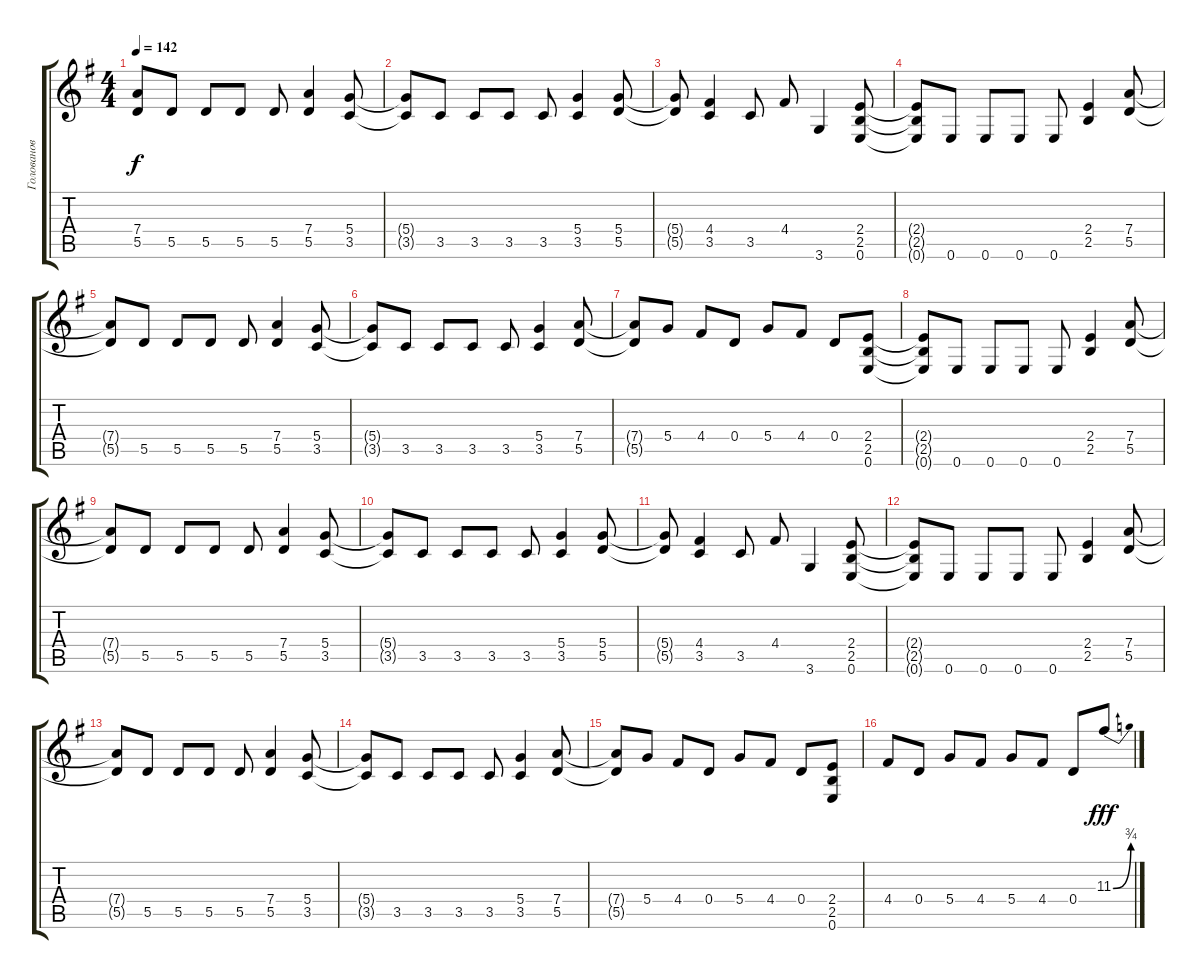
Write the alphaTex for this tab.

\track ("Голованов" "Голованов") {instrument distortionguitar}
\staff {score tabs}
\tuning (E4 B3 G3 D3 A2 E2) {hide}
\ts (4 4)
\tempo 142
\clef g2
\ks eminor
(7.4{t} 5.5{t}).8{dy f} 5.5.8 5.5.8 5.5.8 5.5.8 (7.4 5.5).4 (5.4 3.5).8 |
(5.4{t} 3.5{t}).8 3.5.8 3.5.8 3.5.8 3.5.8 (5.4 3.5).4 (5.4 5.5).8 |
(5.4{t} 5.5{t}).8 (4.4 3.5).4 3.5.8 4.4.8 3.6.4 (2.4 2.5 0.6).8 |
(2.4{t} 2.5{t} 0.6{t}).8 0.6.8 0.6.8 0.6.8 0.6.8 (2.4 2.5).4 (7.4 5.5).8 |
(7.4{t} 5.5{t}).8 5.5.8 5.5.8 5.5.8 5.5.8 (7.4 5.5).4 (5.4 3.5).8 |
(5.4{t} 3.5{t}).8 3.5.8 3.5.8 3.5.8 3.5.8 (5.4 3.5).4 (7.4 5.5).8 |
(7.4{t} 5.5{t}).8 5.4.8 4.4.8 0.4.8 5.4.8 4.4.8 0.4.8 (2.4 2.5 0.6).8 |
(2.4{t} 2.5{t} 0.6{t}).8 0.6.8 0.6.8 0.6.8 0.6.8 (2.4 2.5).4 (7.4 5.5).8 |
(7.4{t} 5.5{t}).8 5.5.8 5.5.8 5.5.8 5.5.8 (7.4 5.5).4 (5.4 3.5).8 |
(5.4{t} 3.5{t}).8 3.5.8 3.5.8 3.5.8 3.5.8 (5.4 3.5).4 (5.4 5.5).8 |
(5.4{t} 5.5{t}).8 (4.4 3.5).4 3.5.8 4.4.8 3.6.4 (2.4 2.5 0.6).8 |
(2.4{t} 2.5{t} 0.6{t}).8 0.6.8 0.6.8 0.6.8 0.6.8 (2.4 2.5).4 (7.4 5.5).8 |
(7.4{t} 5.5{t}).8 5.5.8 5.5.8 5.5.8 5.5.8 (7.4 5.5).4 (5.4 3.5).8 |
(5.4{t} 3.5{t}).8 3.5.8 3.5.8 3.5.8 3.5.8 (5.4 3.5).4 (7.4 5.5).8 |
(7.4{t} 5.5{t}).8 5.4.8 4.4.8 0.4.8 5.4.8 4.4.8 0.4.8 (2.4 2.5 0.6).8 |
4.4.8 0.4.8 5.4.8 4.4.8 5.4.8 4.4.8 0.4.8 11.3{be (bend 0 0 60 3)}.8{dy fff}
